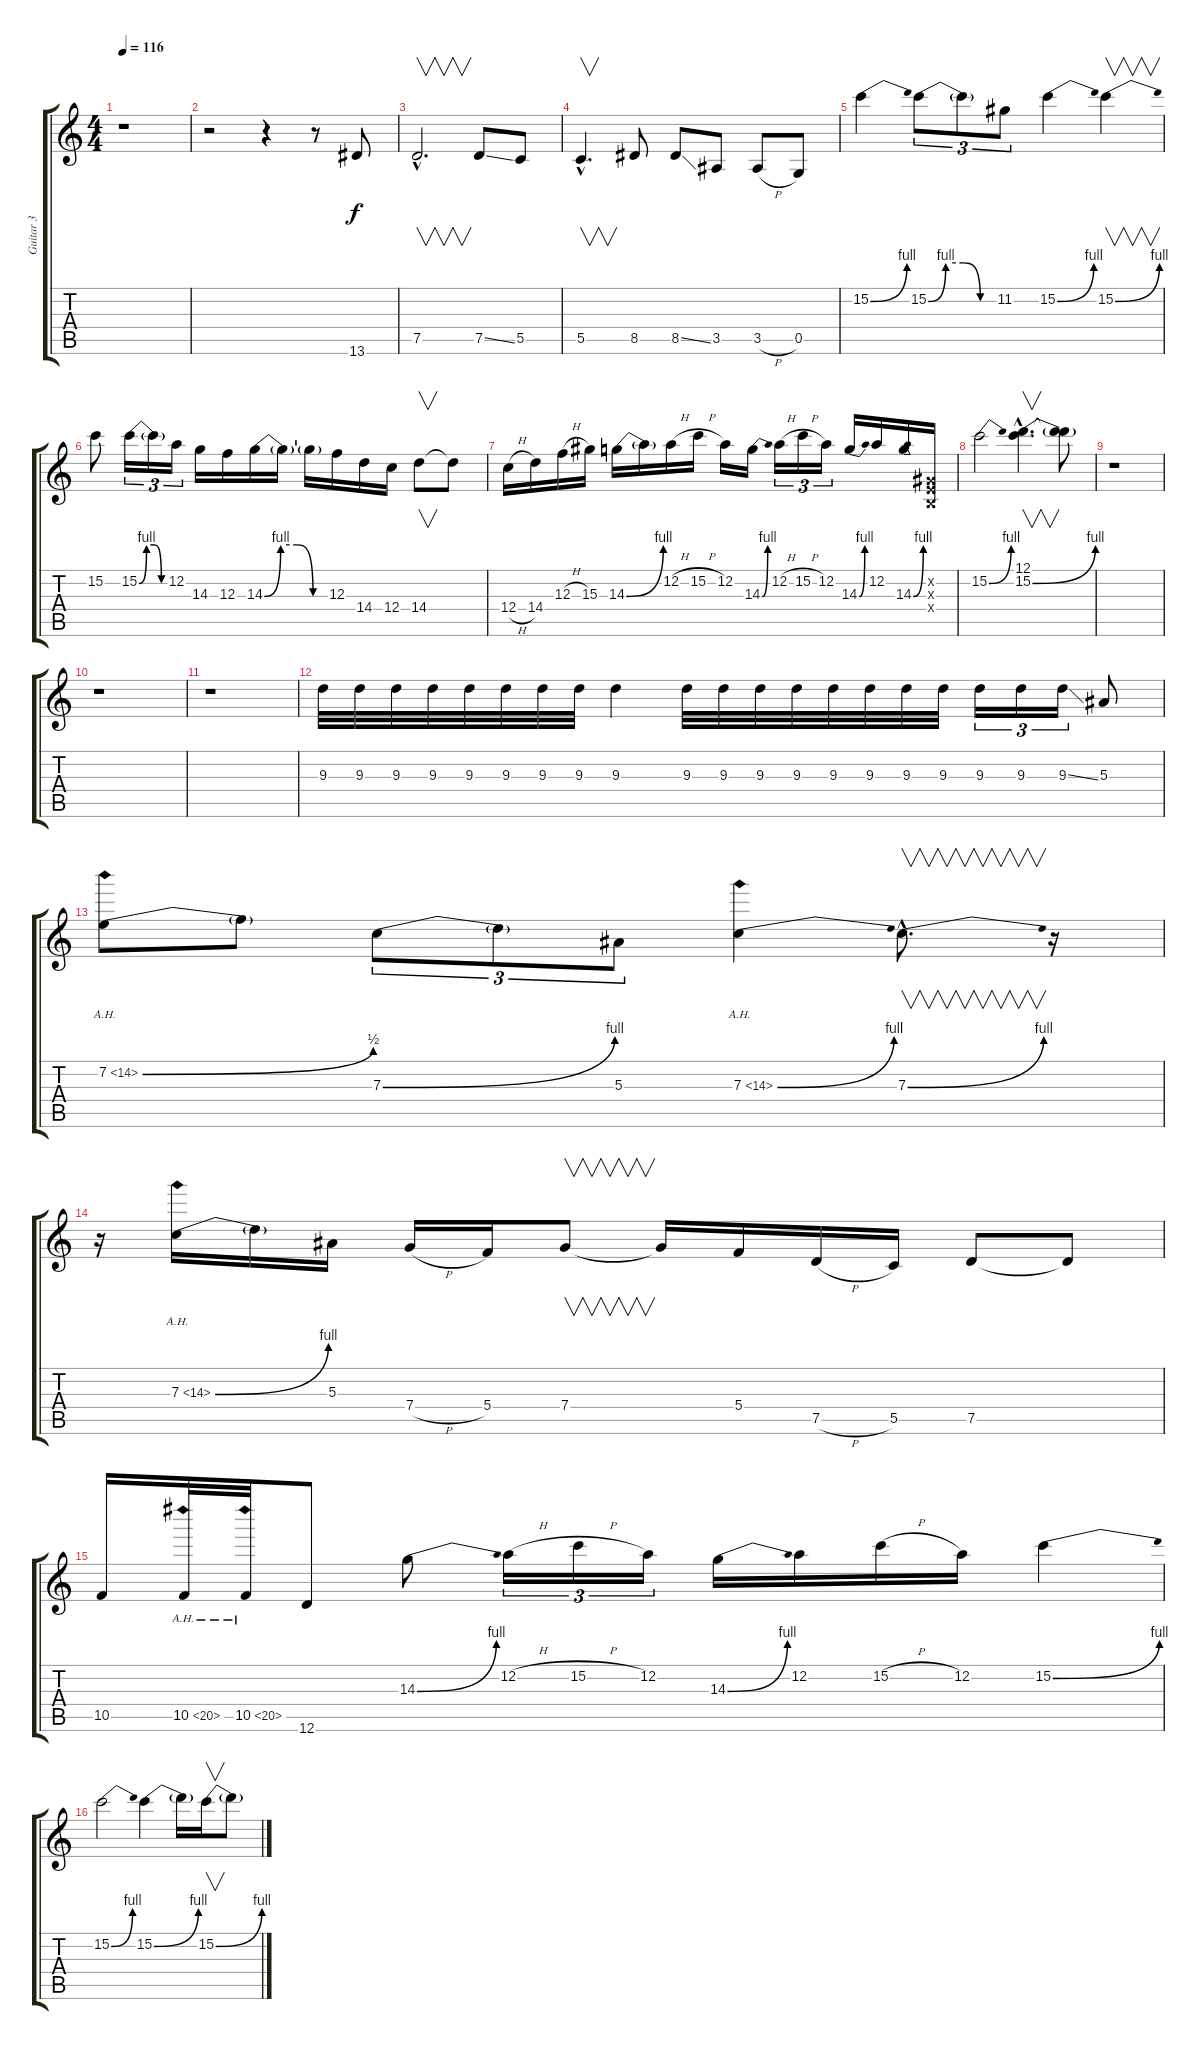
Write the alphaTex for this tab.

\track ("Guitar 3" "Guitar 3") {instrument distortionguitar}
\staff {score tabs}
\tuning (D4 A3 F3 C3 G2 D2) {hide}
\ts (4 4)
\tempo 116
\clef g2
\ks c
r.1{dy f} |
r.2 r.4 r.8 13.6.8 |
7.5{hac}.2{v d} 7.5{ss}.8 5.5.8 |
5.5{hac}.4{v d} 8.5.8 8.5{ss}.8 3.5.8 3.5{h}.8 0.5.8 |
15.2{be (bend 0 0 60 4)}.4 15.2{be (custom 0 0 15 4 30 4 45 0 60 0)}.8{tu (3 2)} 15.2{t}.8{tu (3 2)} 11.2.8{tu (3 2)} 15.2{be (bend 0 0 60 4)}.4 15.2{be (bend 0 0 60 4)}.4{v} |
15.2.8 15.2{be (custom 0 0 15 4 30 4 45 0 60 0)}.16{tu (3 2)} 15.2{t}.16{tu (3 2)} 12.2.16{tu (3 2)} 14.3.16 12.3.16 14.3{be (custom 0 0 15 4 30 4 45 0 60 0)}.16 14.3{t}.16 14.3{t}.16 12.3.16 14.4.16 12.4.16 14.4.8{v} 14.4{t}.8 |
12.4{h}.16 14.4.16 12.3{h}.16 15.3.16 14.3{be (bend 0 0 60 4)}.16 14.3{t}.16 12.2{h}.16 15.2{h}.16 12.2.16 14.3{be (bend 0 0 60 4)}.16 12.2{h}.16{tu (3 2)} 15.2{h}.16{tu (3 2)} 12.2.16{tu (3 2)} 14.3{be (bend 0 0 60 4)}.16 12.2.16 14.3{be (bend 0 0 60 4)}.16 (-1.2{x} -1.3{x} -1.4{x}).16 |
15.2{be (bend 0 0 60 4)}.2 (12.1{hac} 15.2{be (bend 0 0 60 4) hac}).4{v d} (12.1{t} 15.2{t}).8 |
r.1 |
r.1 |
r.1 |
9.3.32 9.3.32 9.3.32 9.3.32 9.3.32 9.3.32 9.3.32 9.3.32 9.3.4 9.3.32 9.3.32 9.3.32 9.3.32 9.3.32 9.3.32 9.3.32 9.3.32 9.3.16{tu (3 2)} 9.3.16{tu (3 2)} 9.3{ss}.16{tu (3 2)} 5.3.8 |
7.2{be (bend 0 0 60 2) ah 7}.8 7.2{t}.8 7.3{be (bend 0 0 60 4)}.8{tu (3 2)} 7.3{t}.8{tu (3 2)} 5.3.8{tu (3 2)} 7.3{be (bend 0 0 60 4) ah 7}.4 7.3{be (bend 0 0 60 4) hac}.8{v d} r.16 |
r.16 7.3{be (bend 0 0 60 4) ah 7}.16 7.3{t}.16 5.3.16 7.4{h}.16 5.4.16 7.4.8{v} 7.4{t}.16 5.4.16 7.5{h}.16 5.5.16 7.5.8 7.5{t}.8 |
10.5.16 10.5{ah 10}.32 10.5{ah 10}.32 12.6.8 14.3{be (bend 0 0 60 4)}.8 12.2{h}.16{tu (3 2)} 15.2{h}.16{tu (3 2)} 12.2.16{tu (3 2)} 14.3{be (bend 0 0 60 4)}.16 12.2.16 15.2{h}.16 12.2.16 15.2{be (bend 0 0 60 4)}.4 |
15.2{be (bend 0 0 60 4)}.2 15.2{be (bend 0 0 60 4)}.4 15.2{t}.16 15.2{be (bend 0 0 60 4)}.16{v} 15.2{t}.8
